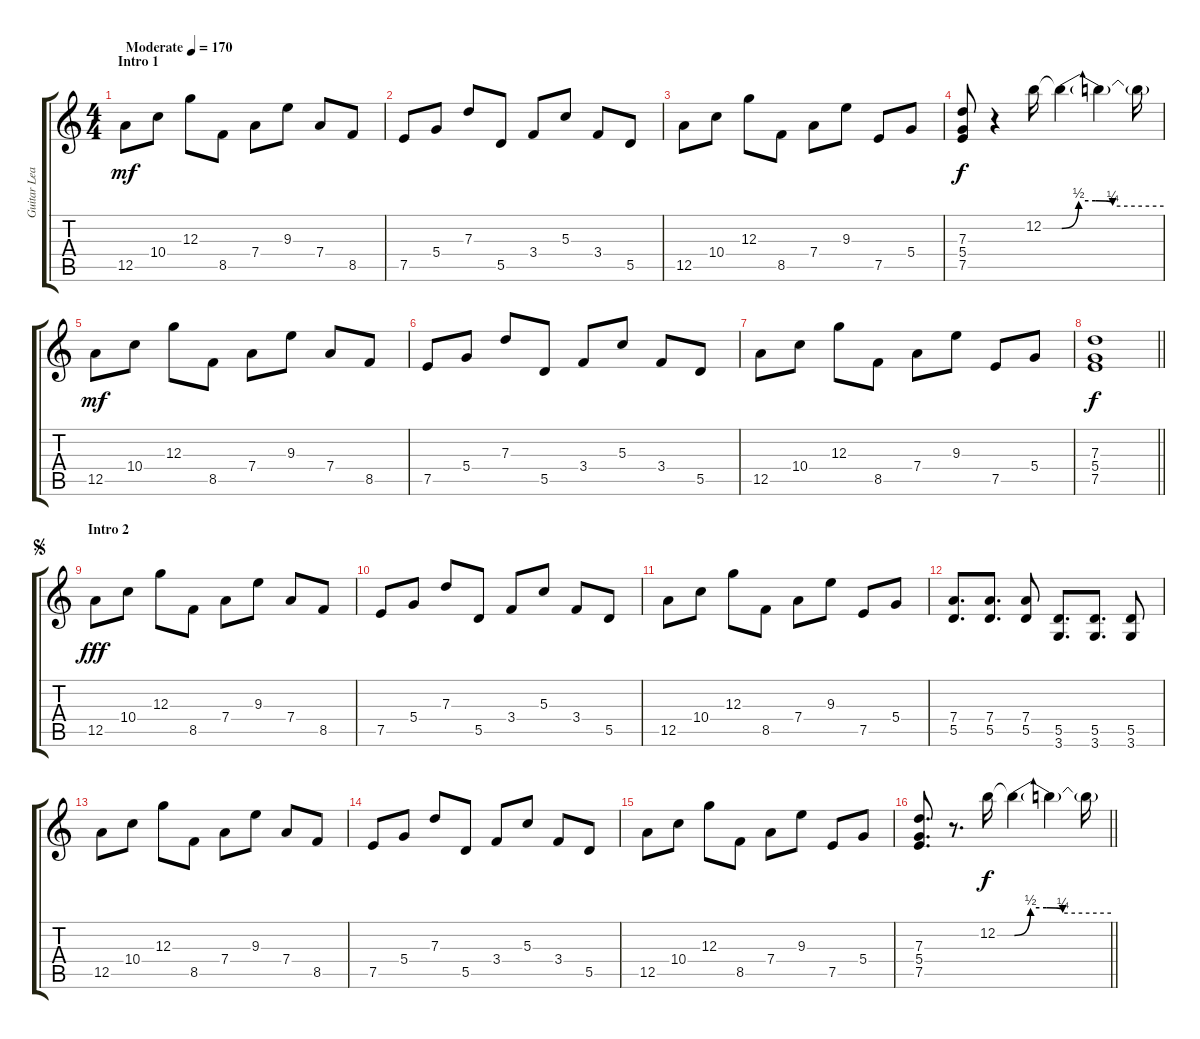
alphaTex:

\track ("Guitar Lead" "Guitar Lea") {instrument distortionguitar}
\staff {score tabs}
\tuning (E4 B3 G3 D3 A2 E2) {hide}
\ts (4 4)
\section ("" "Intro 1")
\tempo (170 "Moderate")
\clef g2
\ks c
12.5.8{dy mf instrument distortionguitar} 10.4.8 12.3.8 8.5.8 7.4.8 9.3.8 7.4.8 8.5.8 |
7.5.8 5.4.8 7.3.8 5.5.8 3.4.8 5.3.8 3.4.8 5.5.8 |
12.5.8 10.4.8 12.3.8 8.5.8 7.4.8 9.3.8 7.5.8 5.4.8 |
(7.3 5.4 7.5).8{dy f instrument distortionguitar} r.4 12.2.16 12.2{be (custom 0 0 10 2 20 2 30 1 60 1) t}.4 12.2{t}.4 12.2{t}.16 |
12.5.8{dy mf instrument electricguitarjazz} 10.4.8 12.3.8 8.5.8 7.4.8 9.3.8 7.4.8 8.5.8 |
7.5.8 5.4.8 7.3.8 5.5.8 3.4.8 5.3.8 3.4.8 5.5.8 |
12.5.8 10.4.8 12.3.8 8.5.8 7.4.8 9.3.8 7.5.8 5.4.8 |
\barLineRight lightlight
(7.3 5.4 7.5).1{dy f instrument distortionguitar} |
\section ("" "Intro 2")
\jump segno
12.5.8{dy fff balance 8} 10.4.8 12.3.8 8.5.8 7.4.8 9.3.8 7.4.8 8.5.8 |
7.5.8 5.4.8 7.3.8 5.5.8 3.4.8 5.3.8 3.4.8 5.5.8 |
12.5.8 10.4.8 12.3.8 8.5.8 7.4.8 9.3.8 7.5.8 5.4.8 |
(7.4 5.5).8{d} (7.4 5.5).8{d} (7.4 5.5).8 (5.5 3.6).8{d} (5.5 3.6).8{d} (5.5 3.6).8 |
12.5.8 10.4.8 12.3.8 8.5.8 7.4.8 9.3.8 7.4.8 8.5.8 |
7.5.8 5.4.8 7.3.8 5.5.8 3.4.8 5.3.8 3.4.8 5.5.8 |
12.5.8 10.4.8 12.3.8 8.5.8 7.4.8 9.3.8 7.5.8 5.4.8 |
\barLineRight lightlight
(7.3 5.4 7.5).8{d} r.8{d} 12.2.16{dy f} 12.2{be (custom 0 0 10 2 20 2 30 1 60 1) t}.4 12.2{t}.4 12.2{t}.16
